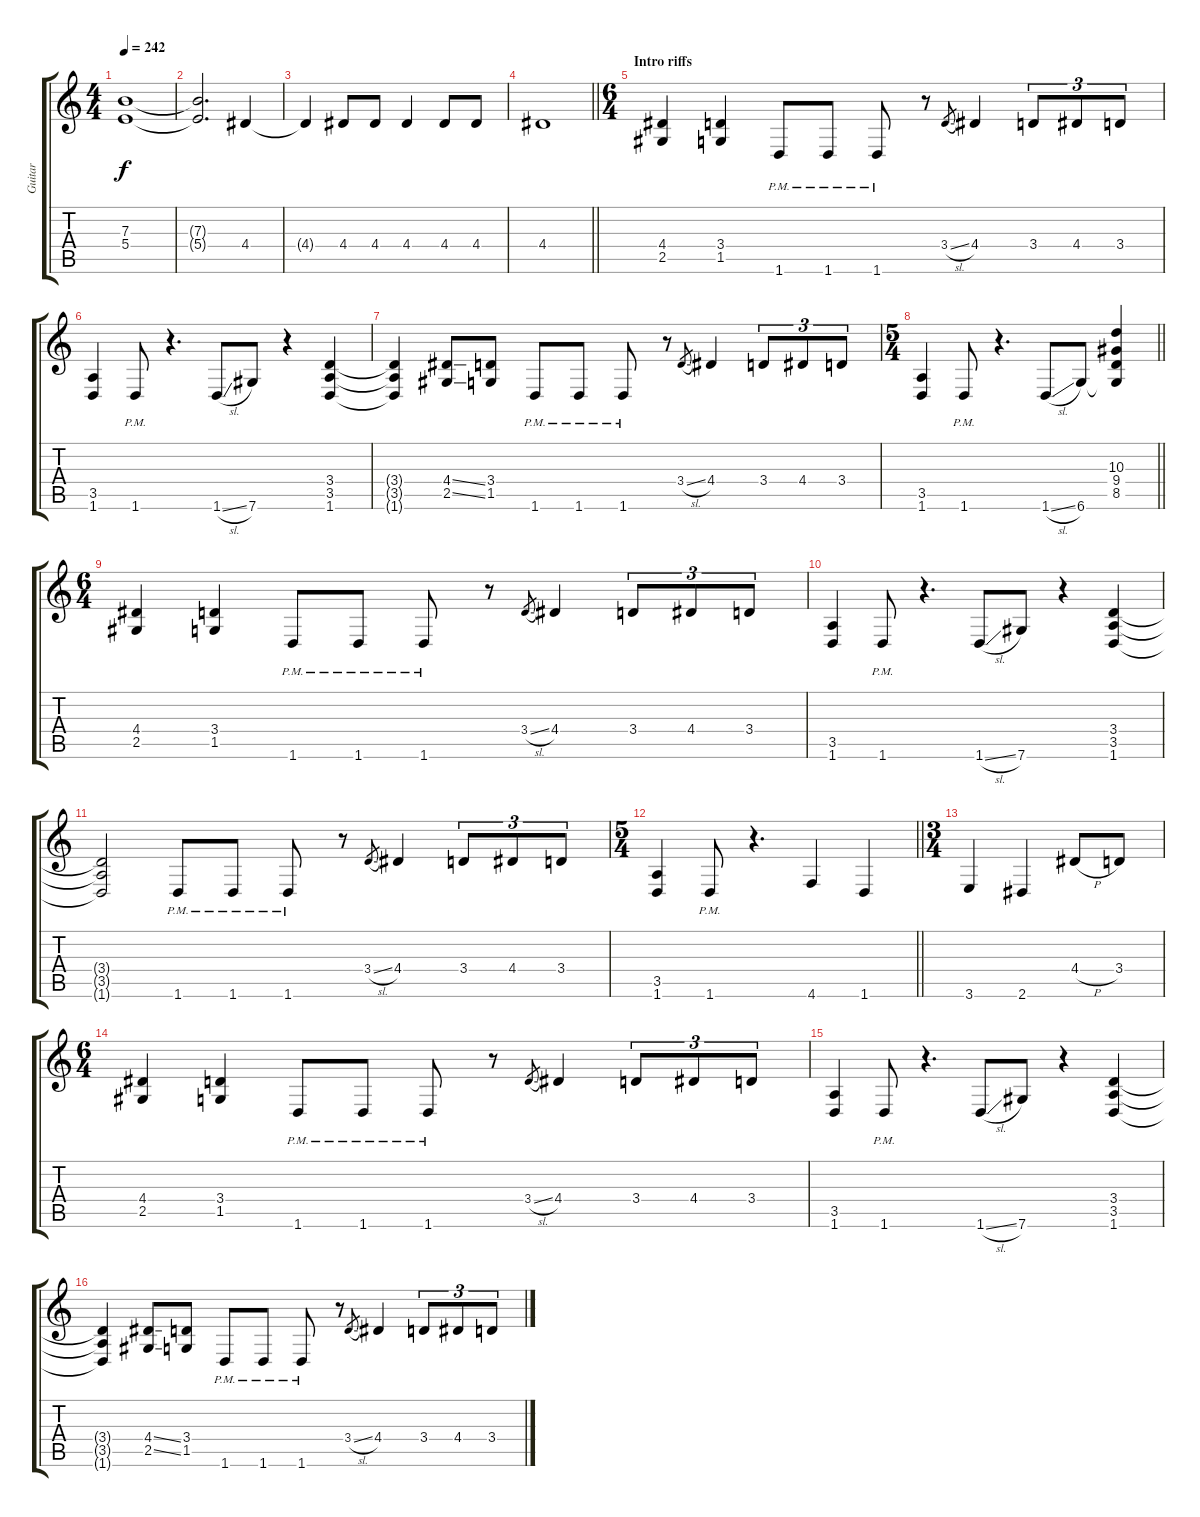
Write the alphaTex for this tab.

\track ("Guitar" "Guitar") {instrument distortionguitar}
\staff {score tabs}
\tuning (Db4 Ab3 E3 B2 Gb2 Db2) {hide}
\ts (4 4)
\tempo 242
\clef g2
\ks c
(7.3 5.4).1{dy f} |
(7.3{t} 5.4{t}).2{d} 4.4.4 |
4.4{t}.4 4.4.8 4.4.8 4.4.4 4.4.8 4.4.8 |
\barLineRight lightlight
4.4.1 |
\ts (6 4)
\section ("" "Intro riffs")
(4.4 2.5).4 (3.4 1.5).4 1.6{pm}.8 1.6{pm}.8 1.6{pm}.8 r.8 3.4{sl}.8{gr} 4.4.4 3.4.8{tu (3 2)} 4.4.8{tu (3 2)} 3.4.8{tu (3 2)} |
(3.5 1.6).4 1.6{pm}.8 r.4{d} 1.6{sl}.8 7.6.8 r.4 (3.4 3.5 1.6).4 |
(3.4{t} 3.5{t} 1.6{t}).4 (4.4{ss} 2.5{ss}).8 (3.4 1.5).8 1.6{pm}.8 1.6{pm}.8 1.6{pm}.8 r.8 3.4{sl}.8{gr} 4.4.4 3.4.8{tu (3 2)} 4.4.8{tu (3 2)} 3.4.8{tu (3 2)} |
\ts (5 4)
\barLineRight lightlight
(3.5 1.6).4 1.6{pm}.8 r.4{d} 1.6{sl}.8 6.6.8 (10.3 9.4 8.5 6.6{t}).4 |
\ts (6 4)
(4.4 2.5).4 (3.4 1.5).4 1.6{pm}.8 1.6{pm}.8 1.6{pm}.8 r.8 3.4{sl}.8{gr} 4.4.4 3.4.8{tu (3 2)} 4.4.8{tu (3 2)} 3.4.8{tu (3 2)} |
(3.5 1.6).4 1.6{pm}.8 r.4{d} 1.6{sl}.8 7.6.8 r.4 (3.4 3.5 1.6).4 |
(3.4{t} 3.5{t} 1.6{t}).2 1.6{pm}.8 1.6{pm}.8 1.6{pm}.8 r.8 3.4{sl}.8{gr} 4.4.4 3.4.8{tu (3 2)} 4.4.8{tu (3 2)} 3.4.8{tu (3 2)} |
\ts (5 4)
\barLineRight lightlight
(3.5 1.6).4 1.6{pm}.8 r.4{d} 4.6.4 1.6.4 |
\ts (3 4)
3.6.4 2.6.4 4.4{h}.8 3.4.8 |
\ts (6 4)
(4.4 2.5).4 (3.4 1.5).4 1.6{pm}.8 1.6{pm}.8 1.6{pm}.8 r.8 3.4{sl}.8{gr} 4.4.4 3.4.8{tu (3 2)} 4.4.8{tu (3 2)} 3.4.8{tu (3 2)} |
(3.5 1.6).4 1.6{pm}.8 r.4{d} 1.6{sl}.8 7.6.8 r.4 (3.4 3.5 1.6).4 |
(3.4{t} 3.5{t} 1.6{t}).4 (4.4{ss} 2.5{ss}).8 (3.4 1.5).8 1.6{pm}.8 1.6{pm}.8 1.6{pm}.8 r.8 3.4{sl}.8{gr} 4.4.4 3.4.8{tu (3 2)} 4.4.8{tu (3 2)} 3.4.8{tu (3 2)}
